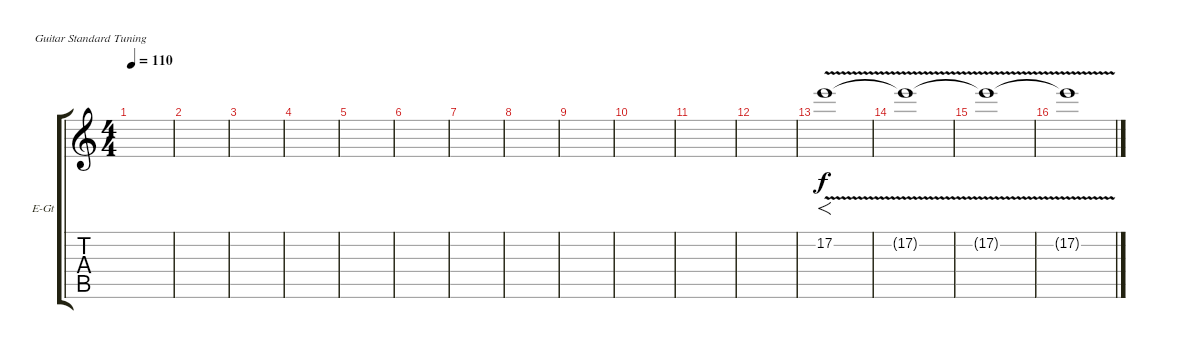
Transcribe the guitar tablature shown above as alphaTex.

\defaultSystemsLayout 4
\bracketExtendMode groupsimilarinstruments
\firstSystemTrackNameOrientation horizontal
\otherSystemsTrackNameOrientation horizontal
\track ("Electric Guitar" "E-Gt") {instrument distortionguitar}
\staff {score tabs}
\tuning (E4 B3 G3 D3 A2 E2)
\ts (4 4)
\tempo 110
\clef g2
\ks c
|
|
|
|
|
|
|
|
|
|
|
|
17.2{v}.1{f} |
17.2{v t}.1 |
17.2{v t}.1 |
17.2{v t}.1
